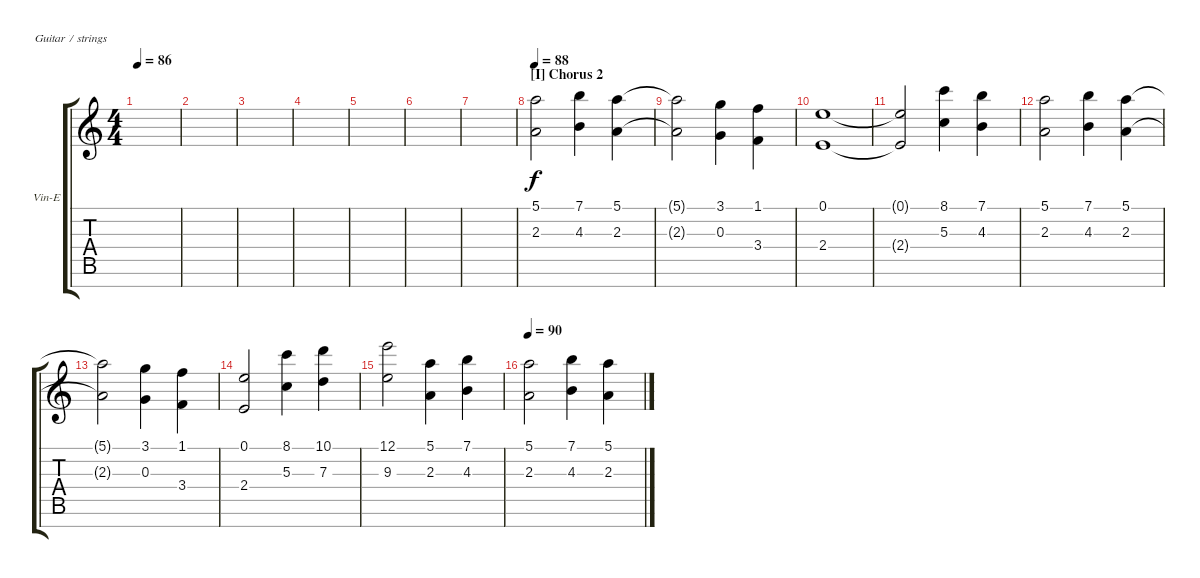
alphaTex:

\defaultSystemsLayout 4
\bracketExtendMode groupsimilarinstruments
\firstSystemTrackNameOrientation horizontal
\otherSystemsTrackNameOrientation horizontal
\track ("Violin Ensemble" "Vin-E") {instrument electricguitarclean}
\staff {score tabs}
\tuning (E4 B3 G3 D3 A2 E2 B1)
\ts (4 4)
\tempo 86
\clef g2
\ks c
|
|
|
|
|
|
|
\section ("I" "Chorus 2")
\tempo 88
(5.1 2.3).2 (4.3 7.1).4 (5.1 2.3).4 |
(2.3{t} 5.1{t}).2 (3.1 0.3).4 (3.4 1.1).4 |
(0.1 2.4).1 |
(2.4{t} 0.1{t}).2 (8.1 5.3).4 (4.3 7.1).4 |
(5.1 2.3).2 (4.3 7.1).4 (5.1 2.3).4 |
(2.3{t} 5.1{t}).2 (3.1 0.3).4 (3.4 1.1).4 |
(0.1 2.4).2 (8.1 5.3).4 (7.3 10.1).4 |
(12.1 9.3).2 (5.1 2.3).4 (4.3 7.1).4 |
\tempo 90
(5.1 2.3).2 (4.3 7.1).4 (5.1 2.3).4
